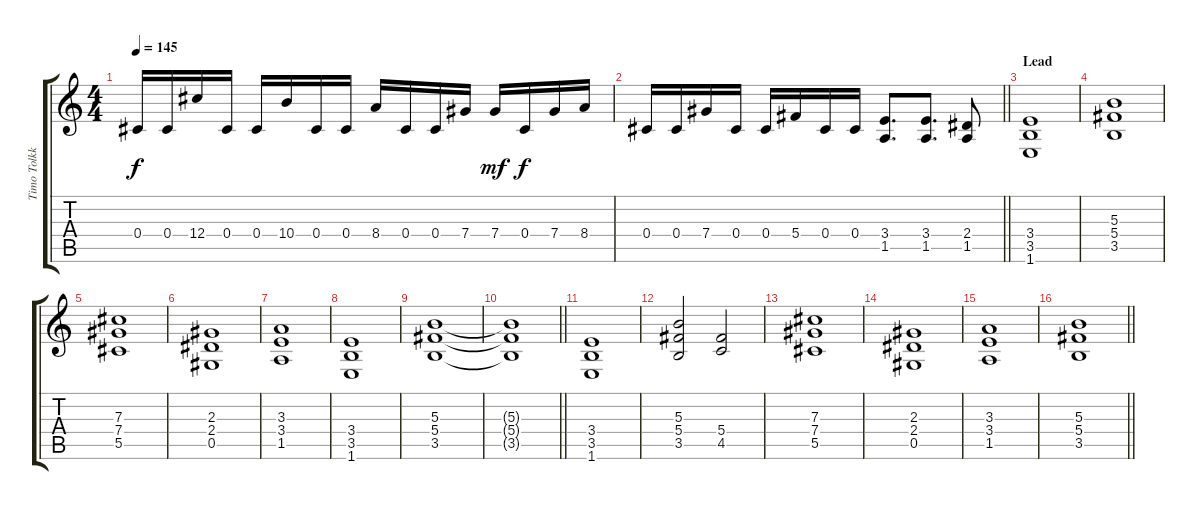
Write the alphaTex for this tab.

\track ("Timo Tolkki (rhythm)" "Timo Tolkk") {instrument distortionguitar}
\staff {score tabs}
\tuning (Eb4 Bb3 Gb3 Db3 Ab2 Eb2) {hide}
\ts (4 4)
\tempo 145
\clef g2
\ks c
0.4.16{dy f} 0.4.16 12.4.16 0.4.16 0.4.16 10.4.16 0.4.16 0.4.16 8.4.16 0.4.16 0.4.16 7.4.16 7.4.16{dy mf} 0.4.16{dy f} 7.4.16 8.4.16 |
\barLineRight lightlight
0.4.16 0.4.16 7.4.16 0.4.16 0.4.16 5.4.16 0.4.16 0.4.16 (3.4 1.5).8{d} (3.4 1.5).8{d} (2.4 1.5).8 |
\section ("" "Lead")
(3.4 3.5 1.6).1 |
(5.3 5.4 3.5).1 |
(7.3 7.4 5.5).1 |
(2.3 2.4 0.5).1 |
(3.3 3.4 1.5).1 |
(3.4 3.5 1.6).1 |
(5.3 5.4 3.5).1 |
\barLineRight lightlight
(5.3{t} 5.4{t} 3.5{t}).1 |
(3.4 3.5 1.6).1 |
(5.3 5.4 3.5).2 (5.4 4.5).2 |
(7.3 7.4 5.5).1 |
(2.3 2.4 0.5).1 |
(3.3 3.4 1.5).1 |
\barLineRight lightlight
(5.3 5.4 3.5).1
